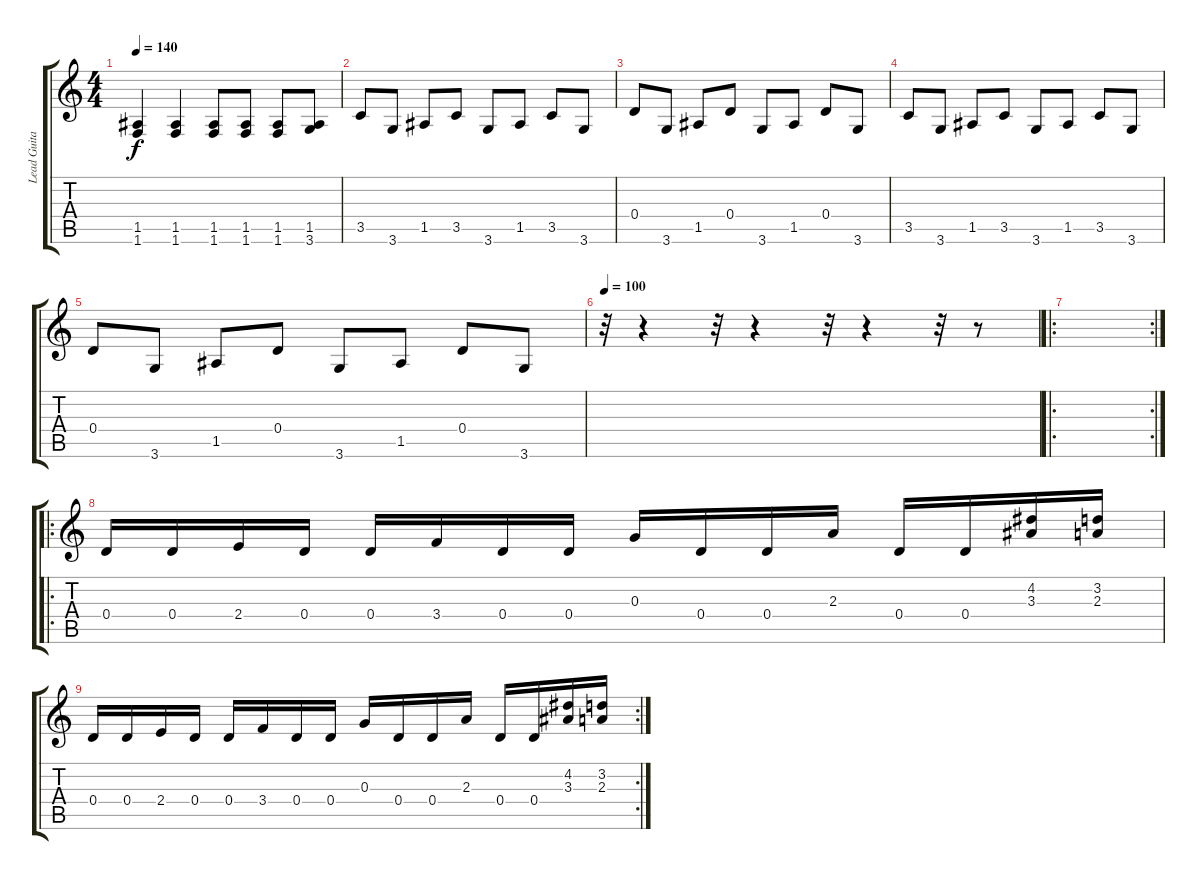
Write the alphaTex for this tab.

\track ("Lead Guitar" "Lead Guita") {instrument distortionguitar}
\staff {score tabs}
\tuning (E4 B3 G3 D3 A2 E2) {hide}
\ts (4 4)
\tempo 140
\clef g2
\ks c
(1.5 1.6).4{dy f} (1.5 1.6).4 (1.5 1.6).8 (1.5 1.6).8 (1.5 1.6).8 (1.5 3.6).8 |
3.5.8 3.6.8 1.5.8 3.5.8 3.6.8 1.5.8 3.5.8 3.6.8 |
0.4.8 3.6.8 1.5.8 0.4.8 3.6.8 1.5.8 0.4.8 3.6.8 |
3.5.8 3.6.8 1.5.8 3.5.8 3.6.8 1.5.8 3.5.8 3.6.8 |
0.4.8 3.6.8 1.5.8 0.4.8 3.6.8 1.5.8 0.4.8 3.6.8 |
\tempo 100
r.32 r.4 r.32 r.4 r.32 r.4 r.32 r.8 |
\ro
\rc 2
|
\ro
0.4.16 0.4.16 2.4.16 0.4.16 0.4.16 3.4.16 0.4.16 0.4.16 0.3.16 0.4.16 0.4.16 2.3.16 0.4.16 0.4.16 (4.2 3.3).16 (3.2 2.3).16 |
\rc 2
0.4.16 0.4.16 2.4.16 0.4.16 0.4.16 3.4.16 0.4.16 0.4.16 0.3.16 0.4.16 0.4.16 2.3.16 0.4.16 0.4.16 (4.2 3.3).16 (3.2 2.3).16
